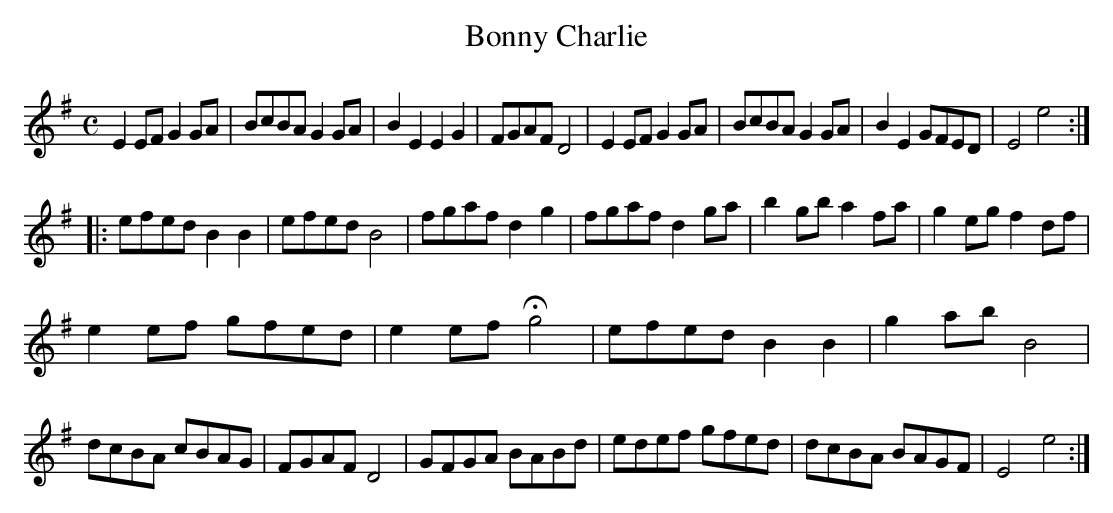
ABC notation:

X:1
T:Bonny Charlie
M:C
K:E minor
E2EF G2GA| BcBA G2GA| B2E2 E2G2| FGAF D4|\
E2EF G2GA| BcBA G2GA| B2E2 GFED| E4 e4::
efed B2B2| efed B4| fgaf d2g2| fgaf d2ga|\
b2gb a2fa| g2eg f2df|
e2ef gfed| e2ef Hg4|\
efed B2B2| g2ab B4|
dcBA cBAG| FGAF D4|\
GFGA BABd| edef gfed| dcBA BAGF| E4 e4:|
